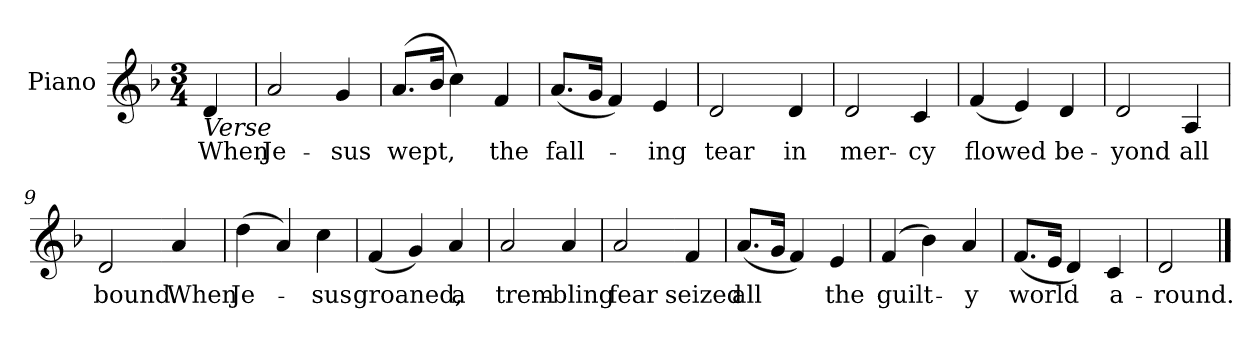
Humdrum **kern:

**kern	**text
*part1	*part1
*staff1	*staff1
*I"Piano	*
*I'Pno	*
*clefG2	*
*k[b-]	*
*M3/4	*
=	=
!LO:TX:b:i:t=Verse	!
!	!LO:LY:b
4d/	When
=1	=1
!	!LO:LY:b
2a/	Je-
!	!LO:LY:b
4g/	-sus
=2	=2
!	!LO:LY:b
(>8.a/L	wept,
16b-/Jk	.
4cc\)	.
!	!LO:LY:b
4f/	the
=3	=3
!	!LO:LY:b
(<8.a/L	fall-
16g/Jk	.
4f/)	.
!	!LO:LY:b
4e/	-ing
=4	=4
!	!LO:LY:b
2d/	tear
!!LO:LB:g=z
=5-	=5-
!	!LO:LY:b
4d/	in
=6	=6
!	!LO:LY:b
2d/	mer-
!	!LO:LY:b
4c/	-cy
=7	=7
!	!LO:LY:b
(<4f/	flowed
4e/)	.
!	!LO:LY:b
4d/	be-
=8	=8
!	!LO:LY:b
2d/	-yond
!	!LO:LY:b
4A/	all
=9	=9
!	!LO:LY:b
2d/	bound.
!!LO:LB:g=z
=10-	=10-
!	!LO:LY:b
4a/	When
=11	=11
!	!LO:LY:b
(>4dd\	Je-
4a/)	.
!	!LO:LY:b
4cc\	-sus
=12	=12
!	!LO:LY:b
(<4f/	groaned,
4g/)	.
!	!LO:LY:b
4a/	a
=13	=13
!	!LO:LY:b
2a/	trem-
!	!LO:LY:b
4a/	-bling
=14	=14
!	!LO:LY:b
2a/	fear
!!LO:LB:g=z
=15-	=15-
!	!LO:LY:b
4f/	seized
=16	=16
!	!LO:LY:b
(<8.a/L	all
16g/Jk	.
4f/)	.
!	!LO:LY:b
4e/	the
=17	=17
!	!LO:LY:b
(>4f/	guilt-
4b-\)	.
!	!LO:LY:b
4a/	-y
=18	=18
!	!LO:LY:b
(<8.f/L	world
16e/Jk	.
4d/)	.
!	!LO:LY:b
4c/	a-
=19	=19
!	!LO:LY:b
2d/	-round.
==	==
*-	*-
